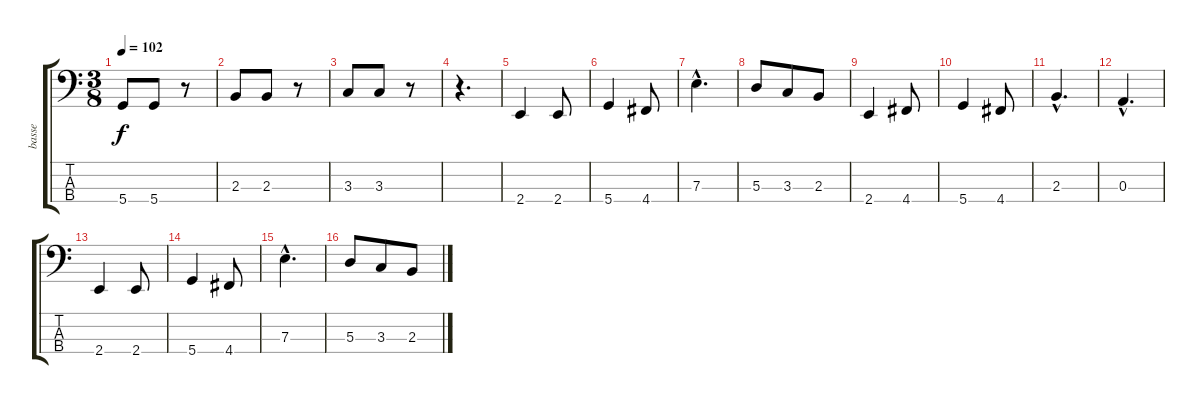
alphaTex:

\track ("basse" "basse") {instrument electricbassfinger}
\staff {score tabs}
\tuning (G2 D2 A1 D1) {hide}
\ts (3 8)
\tempo 102
\clef f4
\ks c
5.4.8{dy f} 5.4.8 r.8 |
2.3.8 2.3.8 r.8 |
3.3.8 3.3.8 r.8 |
r.4{d} |
2.4.4 2.4.8 |
5.4.4 4.4.8 |
7.3{hac}.4{d} |
5.3.8 3.3.8 2.3.8 |
2.4.4 4.4.8 |
5.4.4 4.4.8 |
2.3{hac}.4{d} |
0.3{hac}.4{d} |
2.4.4 2.4.8 |
5.4.4 4.4.8 |
7.3{hac}.4{d} |
5.3.8 3.3.8 2.3.8
